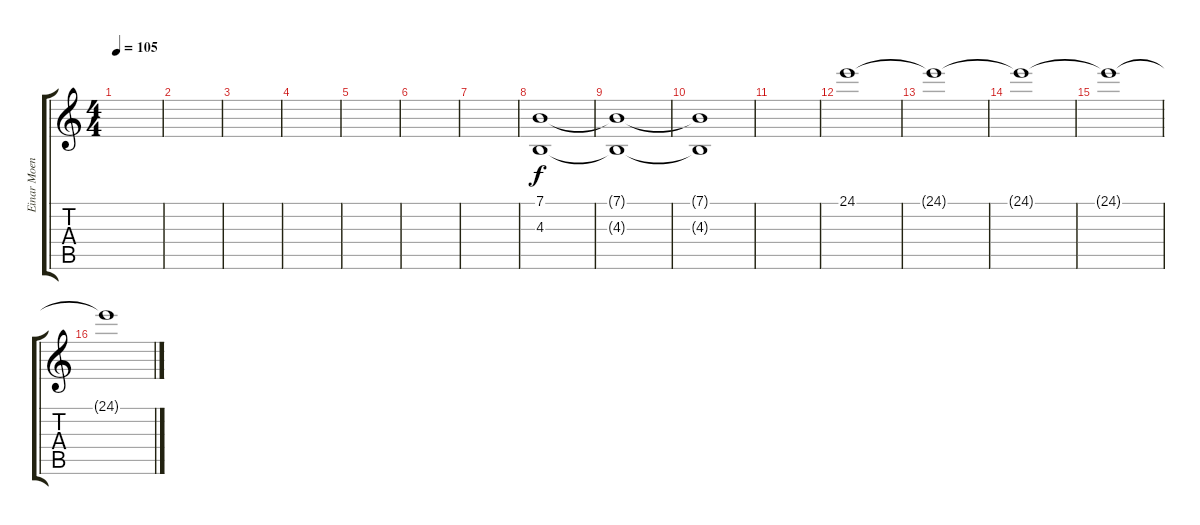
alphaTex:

\track ("Einar Moen" "Einar Moen") {instrument stringensemble1}
\staff {score tabs}
\tuning (E4 B3 G3 D3 A2 E2) {hide}
\ts (4 4)
\tempo 105
\clef g2
\ks c
|
|
|
|
|
|
|
(7.1 4.3).1 |
(7.1{t} 4.3{t}).1 |
(7.1{t} 4.3{t}).1 |
|
24.1.1 |
24.1{t}.1 |
24.1{t}.1 |
24.1{t}.1 |
24.1{t}.1
